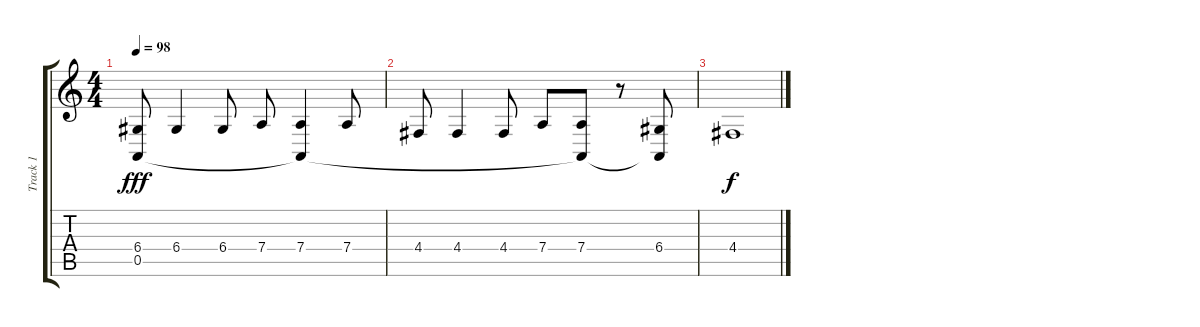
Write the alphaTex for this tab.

\track ("Track 1" "Track 1") {instrument orchestralharp}
\staff {score tabs}
\tuning (E4 B3 G3 D3 A2 E2) {hide}
\ts (4 4)
\tempo 98
\clef g2
\ks c
(6.4 0.5).8{dy fff} 6.4.4 6.4.8 7.4.8 (7.4 0.5{t}).4 7.4.8 |
4.4.8 4.4.4 4.4.8 7.4.8 (7.4 0.5{t}).8 r.8 (6.4 0.5{t}).8 |
4.4.1{dy f}
